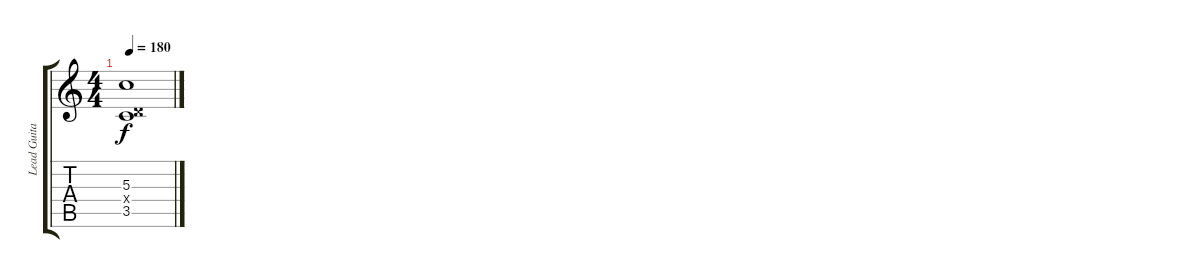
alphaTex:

\track ("Lead Guitar" "Lead Guita") {instrument distortionguitar}
\staff {score tabs}
\tuning (E4 B3 G3 D3 A2 E2) {hide}
\ts (4 4)
\tempo 180
\clef g2
\ks c
(5.3 0.4{x} 3.5).1{dy f}
